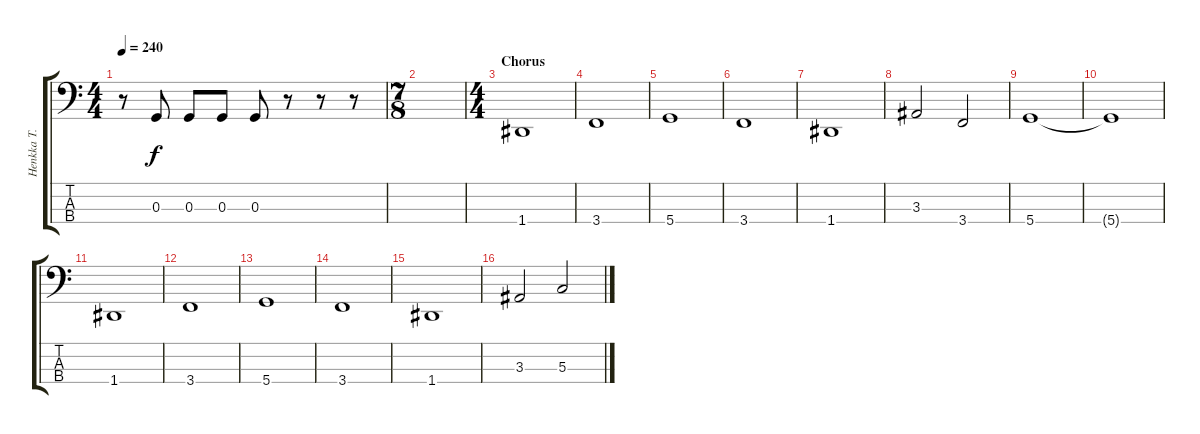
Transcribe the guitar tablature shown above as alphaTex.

\track ("Henkka T. Blacksmith" "Henkka T. ") {instrument electricbasspick}
\staff {score tabs}
\tuning (F2 C2 G1 D1) {hide}
\ts (4 4)
\tempo 240
\clef f4
\ks c
r.8{dy f} 0.3.8 0.3.8 0.3.8 0.3.8 r.8 r.8 r.8 |
\ts (7 8)
|
\ts (4 4)
\section ("" "Chorus")
1.4.1 |
3.4.1 |
5.4.1 |
3.4.1 |
1.4.1 |
3.3.2 3.4.2 |
5.4.1 |
5.4{t}.1 |
1.4.1 |
3.4.1 |
5.4.1 |
3.4.1 |
1.4.1 |
3.3.2 5.3.2
